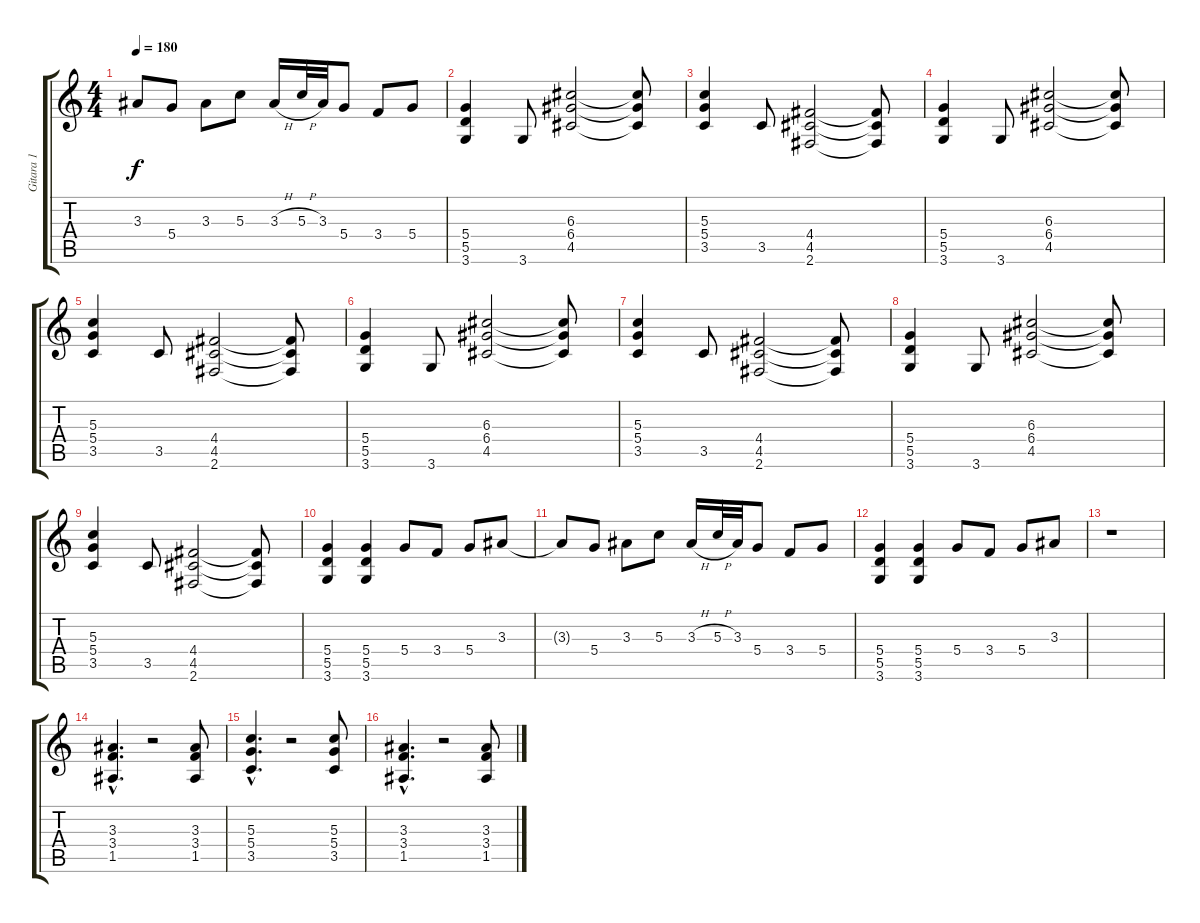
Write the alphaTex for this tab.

\track ("Gitara 1" "Gitara 1") {instrument distortionguitar}
\staff {score tabs}
\tuning (E4 B3 G3 D3 A2 E2) {hide}
\ts (4 4)
\tempo 180
\clef g2
\ks c
3.3{t}.8{dy f} 5.4.8 3.3.8 5.3.8 3.3{h}.16 5.3{h}.32 3.3.32 5.4.8 3.4.8 5.4.8 |
(5.4 5.5 3.6).4 3.6.8 (6.3 6.4 4.5).2 (6.3{t} 6.4{t} 4.5{t}).8 |
(5.3 5.4 3.5).4 3.5.8 (4.4 4.5 2.6).2 (4.4{t} 4.5{t} 2.6{t}).8 |
(5.4 5.5 3.6).4 3.6.8 (6.3 6.4 4.5).2 (6.3{t} 6.4{t} 4.5{t}).8 |
(5.3 5.4 3.5).4 3.5.8 (4.4 4.5 2.6).2 (4.4{t} 4.5{t} 2.6{t}).8 |
(5.4 5.5 3.6).4 3.6.8 (6.3 6.4 4.5).2 (6.3{t} 6.4{t} 4.5{t}).8 |
(5.3 5.4 3.5).4 3.5.8 (4.4 4.5 2.6).2 (4.4{t} 4.5{t} 2.6{t}).8 |
(5.4 5.5 3.6).4 3.6.8 (6.3 6.4 4.5).2 (6.3{t} 6.4{t} 4.5{t}).8 |
(5.3 5.4 3.5).4 3.5.8 (4.4 4.5 2.6).2 (4.4{t} 4.5{t} 2.6{t}).8 |
(5.4 5.5 3.6).4 (5.4 5.5 3.6).4 5.4.8 3.4.8 5.4.8 3.3.8 |
3.3{t}.8 5.4.8 3.3.8 5.3.8 3.3{h}.16 5.3{h}.32 3.3.32 5.4.8 3.4.8 5.4.8 |
(5.4 5.5 3.6).4 (5.4 5.5 3.6).4 5.4.8 3.4.8 5.4.8 3.3.8 |
r.1 |
(3.3{hac} 3.4{hac} 1.5{hac}).4{d} r.2 (3.3 3.4 1.5).8 |
(5.3{hac} 5.4{hac} 3.5{hac}).4{d} r.2 (5.3 5.4 3.5).8 |
(3.3{hac} 3.4{hac} 1.5{hac}).4{d} r.2 (3.3 3.4 1.5).8
